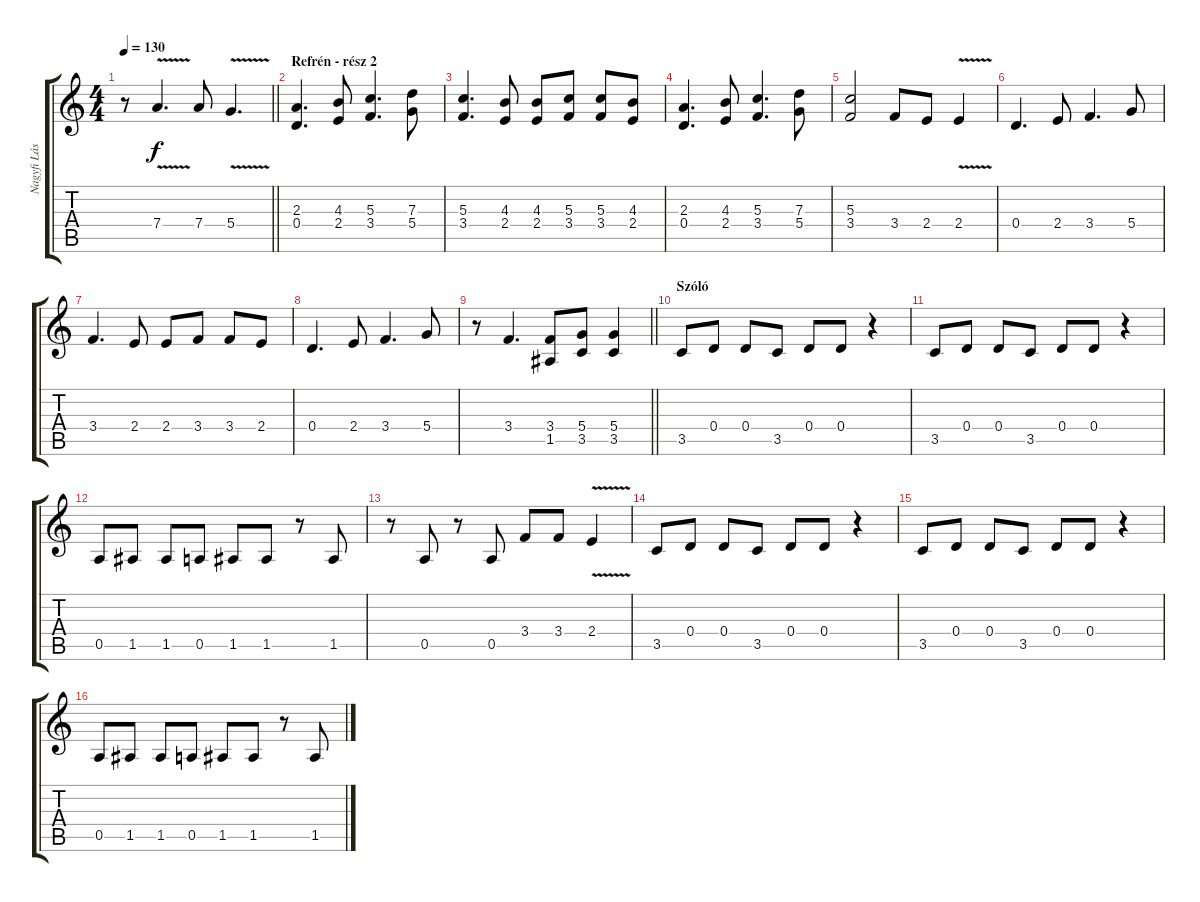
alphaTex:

\track ("Nagyfi László - gitár" "Nagyfi Lás") {instrument overdrivenguitar}
\staff {score tabs}
\tuning (E4 B3 G3 D3 A2 E2) {hide}
\ts (4 4)
\tempo 130
\clef g2
\barLineRight lightlight
\ks c
r.8{dy f} 7.4{v}.4{d} 7.4.8 5.4{v}.4{d} |
\section ("" "Refrén - rész 2")
(2.3 0.4).4{d} (4.3 2.4).8 (5.3 3.4).4{d} (7.3 5.4).8 |
(5.3 3.4).4{d} (4.3 2.4).8 (4.3 2.4).8 (5.3 3.4).8 (5.3 3.4).8 (4.3 2.4).8 |
(2.3 0.4).4{d} (4.3 2.4).8 (5.3 3.4).4{d} (7.3 5.4).8 |
(5.3 3.4).2 3.4.8 2.4.8 2.4{v}.4 |
0.4.4{d} 2.4.8 3.4.4{d} 5.4.8 |
3.4.4{d} 2.4.8 2.4.8 3.4.8 3.4.8 2.4.8 |
0.4.4{d} 2.4.8 3.4.4{d} 5.4.8 |
\barLineRight lightlight
r.8 3.4.4{d} (3.4 1.5).8 (5.4 3.5).8 (5.4 3.5).4 |
\section ("" "Szóló")
3.5.8 0.4.8 0.4.8 3.5.8 0.4.8 0.4.8 r.4 |
3.5.8 0.4.8 0.4.8 3.5.8 0.4.8 0.4.8 r.4 |
0.5.8 1.5.8 1.5.8 0.5.8 1.5.8 1.5.8 r.8 1.5.8 |
r.8 0.5.8 r.8 0.5.8 3.4.8 3.4.8 2.4{v}.4 |
3.5.8 0.4.8 0.4.8 3.5.8 0.4.8 0.4.8 r.4 |
3.5.8 0.4.8 0.4.8 3.5.8 0.4.8 0.4.8 r.4 |
0.5.8 1.5.8 1.5.8 0.5.8 1.5.8 1.5.8 r.8 1.5.8
